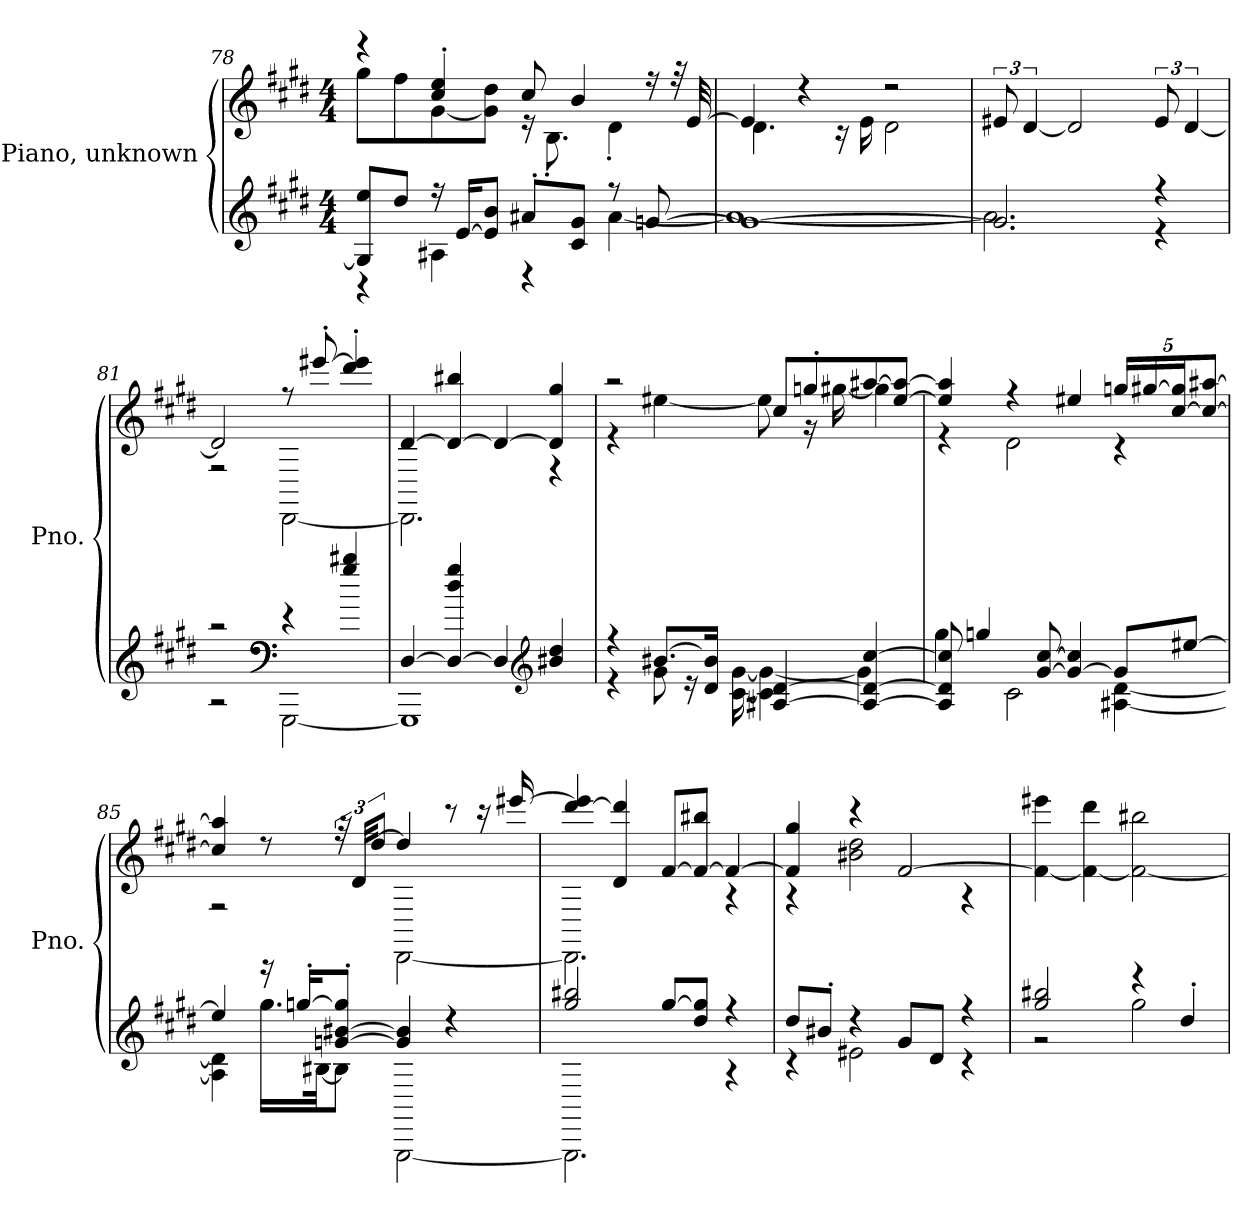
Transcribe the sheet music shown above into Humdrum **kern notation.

**kern	**kern
*part1	*part1
*staff2	*staff1
*I"Piano, unknown	*
*I'Pno.	*
*clefG2	*clefG2
*k[f#c#g#d#]	*k[f#c#g#d#]
*M4/4	*M4/4
=78	=78
*^	*^
8G#/] 8ee/L	4r	4r	8gg#\L
8dd#/J	.	.	8ff#\
16r	4A#X\	4cc#/' 4ee/'	[8g#\
[16e/KL	.	.	.
8e/] 8b/J	.	.	8g#\] 8dd#\J
8a#X'/L	4r	8cc#/	16r
.	.	.	8.B'\
8c#/ 8g#/J	.	4b/	.
8r	[4a#\	.	4d#'\
[8gn/	.	16r	.
.	.	32r	.
.	.	[32e/	.
!!LO:LB:g=z	!!
=79	=79	=79	=79
1g_	1a#_	4e/]	4.d#\
.	.	4r	.
.	.	.	16r
.	.	.	16e\
.	.	2r	2d#\
*	*	*v	*v
=80	=80	=80
2.g/]	2.a#\]	12e#X/
.	.	[6d#/
.	.	2d#/]
4r	4r	12e#/
.	.	[6d#/
=81	=81	=81
*	*	*^
2r	2r	2d#/]	2r
*clefF4	*	*	*
4r	[2GGG#\	8r	[2DD#\
.	.	[8eee#X'/	.
4gg#/ 4bb#X/	.	4ddd#/' 4eee#/]'	.
=82	=82	=82	=82
[4D#/	1GGG#]	[4d#/	2.DD#\]
4D#/_ 4dd#/ 4gg#/	.	4d#/_ 4bb#X/	.
4D#/]	.	4d#/_	.
*clefG2	*	*	*
4b#X/ 4dd#/	.	4d#/] 4gg#/	4r
!!LO:LB:g=z	!!
=83	=83	=83	=83
4r	4r	2r	4r
[8.b#X/L	8g#\	.	[4ee#X\
.	16r	.	.
16d#/ 16b#/]Jk	[16c#\ [16g#\	.	.
[4A#X/ [4d#/	4c#\] 4g#\_	8cc#/L	8ee#\]
.	.	8ggn'/	16r
.	.	.	[16gg#X\
4A#/_ 4d#/_ [4cc#/	4g#\]	[8aa#X/	4gg#\]
.	.	[8ee#/ 8aa#/_J	.
=84	=84	=84	=84
8A#/] 8d#/] 8cc#/]	4gg#\	4ee#/] 4aa#/]	4r
4ggn/	.	.	.
.	2c#\	4r	2d#\
[8g#/ [8cc#/	.	.	.
4g#/_ 4cc#/]	.	4ee#X/	.
*	*	*Xbrackettup	*
8g#/L]	[4A#X\ [4d#\	20ggn/LL	4r
.	.	[20gg#X/	.
.	.	[20cc#/ 20gg#/]J	.
[8ee#X/J	.	.	.
.	.	10cc#/_ [10aa#X/J	.
!!LO:LB:g=z	!!
=85	=85	=85	=85
4ee#/]	4A#\] 4d#\]	4cc#/] 4aa#/]	2r
16r	16.gg#\LL	8r	.
[16ggn'/KL	.	.	.
.	[32B#X\JK	.	.
*	*	*brackettup	*
[8gn/' [8b#X/' 8gg/]'J	8B#\J]	48r	.
.	.	48d#/KKL	.
.	.	[12dd#/J	.
4g/] 4b#/]	[2GGG#\	4dd#/]	[2DD#\
4r	.	8r	.
.	.	16r	.
.	.	[16eee#X/	.
=86	=86	=86	=86
2gg#/ 2bb#X/	2.GGG#\]	[4ddd#/ 4eee#/]	2.DD#\]
.	.	4d#/ 4ddd#/]	.
[8gg#/L	.	[8f#/L	.
8dd#/ 8gg#/]J	.	8f#/_ 8bb#X/J	.
4r	4r	4f#/_	4r
=87	=87	=87	=87
8dd#/L	4r	4f#/] 4gg#/	4r
8b#X'/J	.	.	.
4r	2e#X\	4r	2b#X\ 2dd#\
8g#/L	.	[2f#/	.
8d#/J	.	.	.
4r	4r	.	4r
*	*	*v	*v
=88	=88	=88
2gg#/ 2bb#X/	2r	4f#\_ 4eee#X\
.	.	4f#\_ 4ddd#\
4r	2gg#\	2f#\_ 2bb#X\
4dd#'/	.	.
*v	*v	*
=	=
*-	*-
